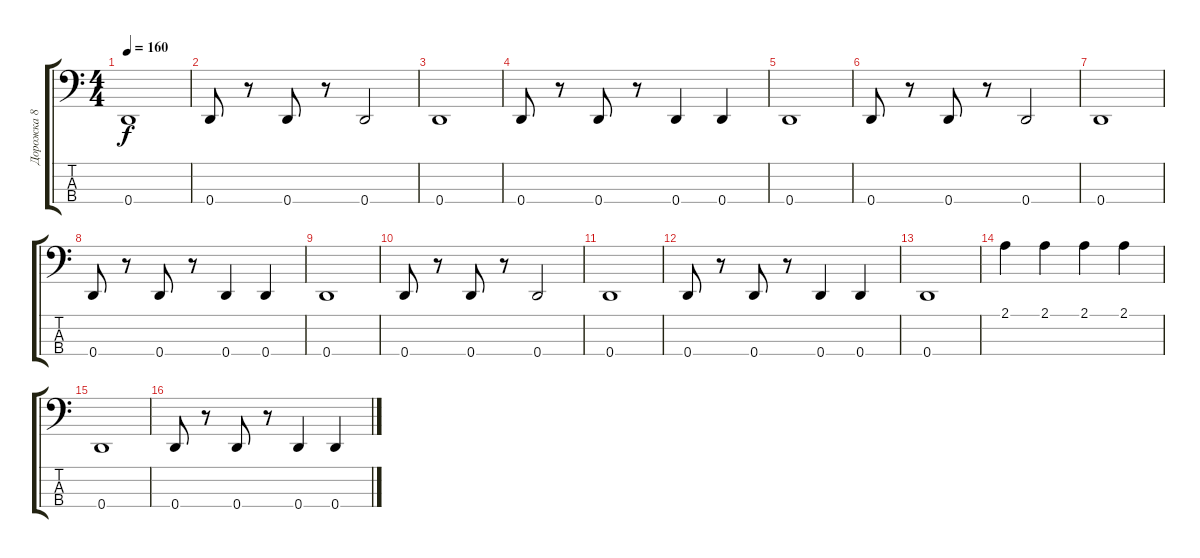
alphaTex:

\track ("Дорожка 8" "Дорожка 8") {instrument electricbassfinger}
\staff {score tabs}
\tuning (G2 D2 A1 D1) {hide}
\ts (4 4)
\tempo 160
\clef f4
\ks c
0.4.1{dy f} |
0.4.8 r.8 0.4.8 r.8 0.4.2 |
0.4.1 |
0.4.8 r.8 0.4.8 r.8 0.4.4 0.4.4 |
0.4.1 |
0.4.8 r.8 0.4.8 r.8 0.4.2 |
0.4.1 |
0.4.8 r.8 0.4.8 r.8 0.4.4 0.4.4 |
0.4.1 |
0.4.8 r.8 0.4.8 r.8 0.4.2 |
0.4.1 |
0.4.8 r.8 0.4.8 r.8 0.4.4 0.4.4 |
0.4.1 |
2.1.4 2.1.4 2.1.4 2.1.4 |
0.4.1 |
0.4.8 r.8 0.4.8 r.8 0.4.4 0.4.4
